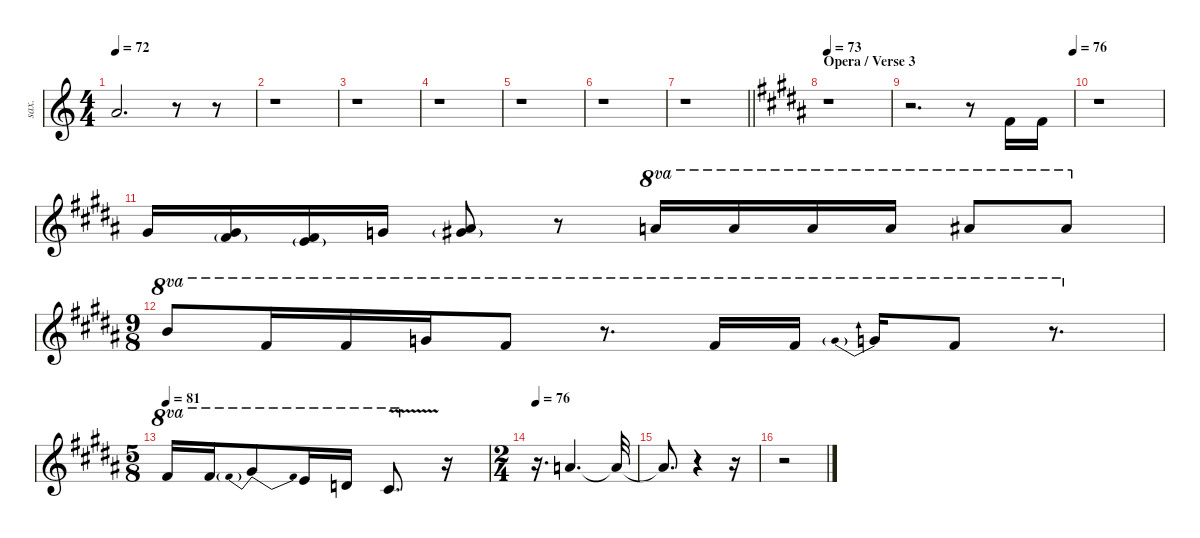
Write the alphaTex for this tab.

\defaultSystemsLayout 4
\hideDynamics
\bracketExtendMode nobrackets
\otherSystemsTrackNameOrientation horizontal
\track ("Vox 2" "sax.") {instrument sopranosax}
\staff {score}
\tuning (E4 B3 G3 D3 A2 E2)
\displaytranspose 2
\ts (4 4)
\tempo 72
\clef g2
\ks c
8.2.2{d dy mf beam Up} r.8{beam Up} r.8{beam Up} |
r.1{beam Down} |
r.1{beam Down} |
r.1{beam Down} |
r.1{beam Down} |
r.1{beam Down} |
\barLineRight lightlight
r.1{beam Down} |
\section ("" "Opera / Verse 3")
\tempo 73
\ks b
r.1{beam Down} |
\tempo (76 1)
r.2{d beam Down} r.8{beam Down} 9.3{acc #}.16{dy f beam Up} 9.3{acc #}.16{beam Up} |
r.1{beam Down} |
7.2{acc #}.16{beam Up} (7.2{acc #} 9.3{g acc #}).16{beam Up} (5.2{acc #} 7.3{g acc forcenatural}).16{beam Up} 6.2{acc forcenatural}.16{beam Up} (9.2{acc #} 11.3{g acc #}).8{beam Up} r.8{beam Up} 15.1{acc forcenatural}.16{ot 8va beam Up} 15.1{acc forcenatural}.16{ot 8va beam Up} 15.1{acc forcenatural}.16{ot 8va beam Up} 15.1{acc forcenatural}.16{ot 8va beam Up} 16.1{acc #}.8{ot 8va beam Up} 16.1{acc #}.8{ot 8va beam Up} |
\ts (9 8)
\beaming (8 3 3 3)
17.1{acc forcenatural}.8{ot 8va beam Up} 12.1{acc #}.16{ot 8va beam Up} 12.1{acc #}.16{ot 8va beam Up} 13.1{acc forcenatural}.16{ot 8va dy mf beam Up} 12.1{acc #}.8{ot 8va dy f beam Up} r.8{d ot 8va beam Up} 12.1{acc #}.16{ot 8va beam Up} 12.1{acc #}.16{ot 8va beam Up} 13.1{be (prebend 0 1 60 1) acc forcenatural}.16{ot 8va beam Up} 12.1{acc #}.8{ot 8va beam Up} r.8{d ot 8va beam Up} |
\ts (5 8)
\beaming (8 3 2)
\tempo 81
12.1{acc #}.16{ot 8va dy mf beam Up} 12.1{acc #}.16{ot 8va beam Up} 12.1{be (prebendrelease 0 4 30 0)}.8{ot 8va beam Up} 10.1{acc forcenatural}.16{ot 8va beam Up} 13.2{acc forcenatural}.16{ot 8va beam Up} 12.2{v acc #}.8{d ot 8va beam Up} r.16{beam Up} |
\ts (2 4)
\beaming (8 2 2)
\tempo 76
r.16{d beam Down} 8.2{acc forcenatural}.4{d dy f beam Up} 8.2{t acc forcenatural}.32{beam Up} |
8.2{t acc forcenatural}.8{d beam Up} r.4{beam Up} r.16{beam Up} |
r.2{beam Down}
